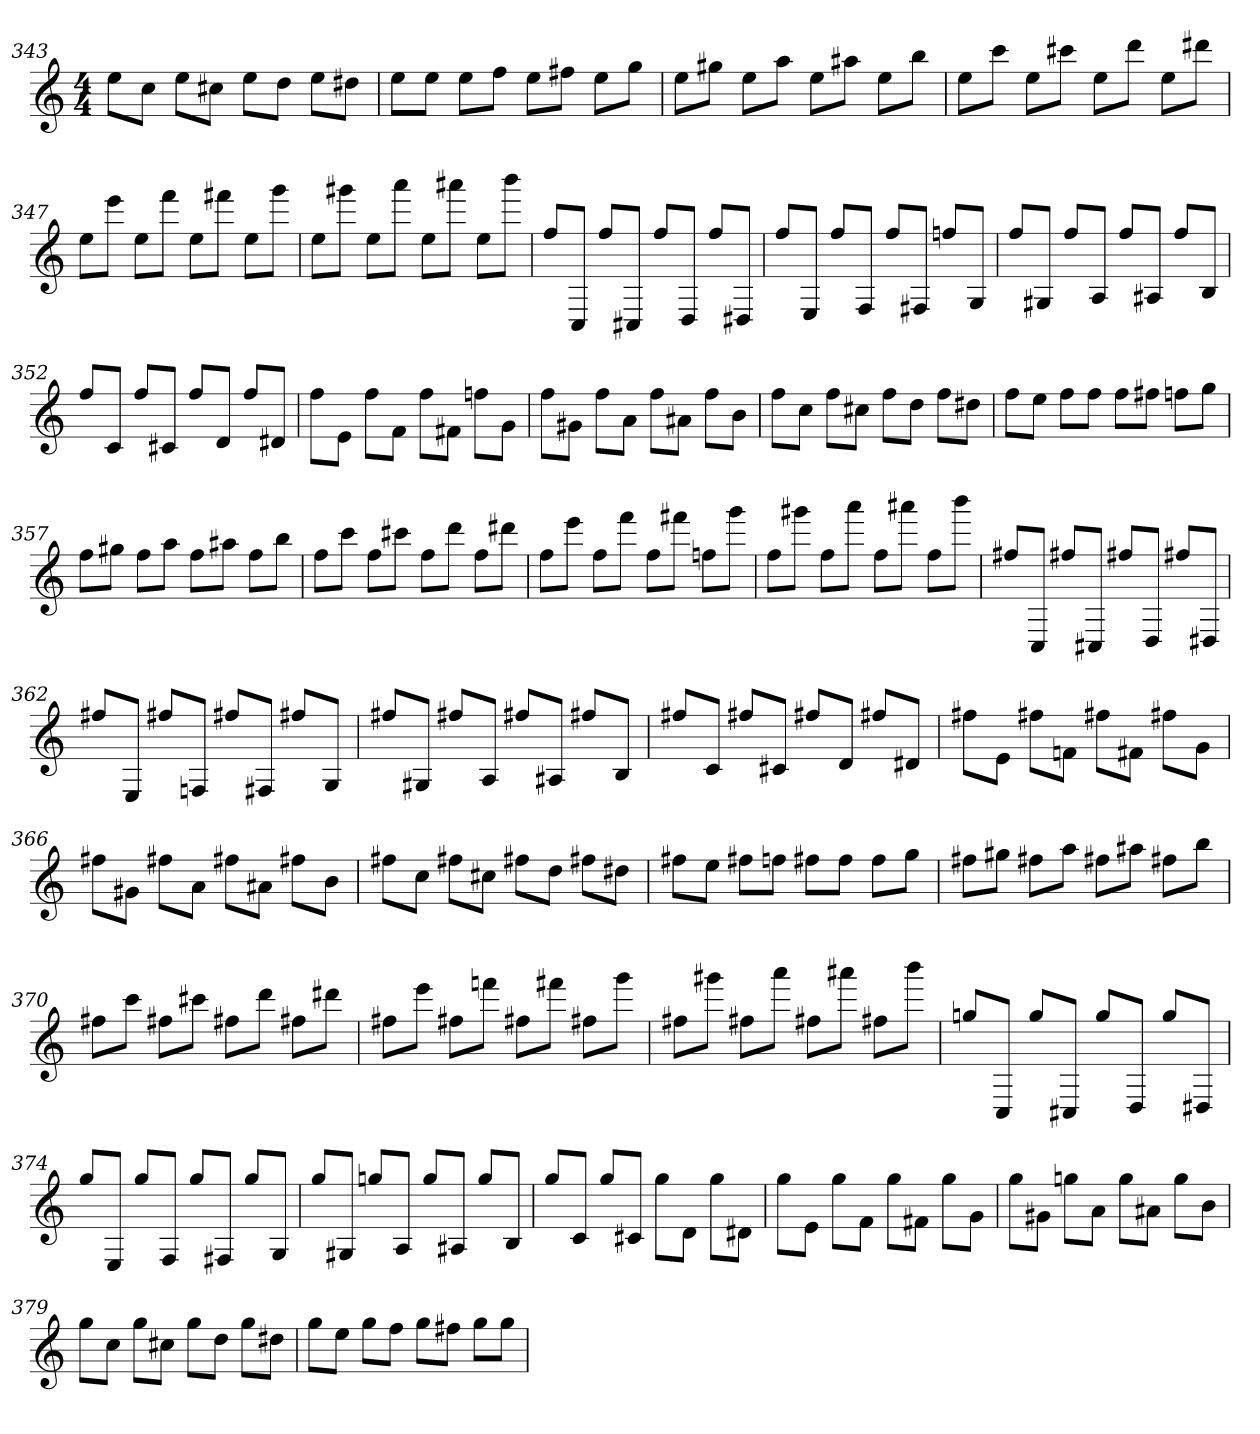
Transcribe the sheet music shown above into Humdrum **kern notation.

**kern
*part1
*staff1
*clefG2
*M4/4
=343
8ee\L
8cc\J
8ee\L
8cc#X\J
8ee\L
8dd\J
8ee\L
8dd#X\J
=344
8ee\L
8ee\J
8ee\L
8ff\J
8ee\L
8ff#X\J
8ee\L
8gg\J
=345
8ee\L
8gg#X\J
8ee\L
8aa\J
8ee\L
8aa#X\J
8ee\L
8bb\J
=346
8ee\L
8ccc\J
8ee\L
8ccc#X\J
8ee\L
8ddd\J
8ee\L
8ddd#X\J
=347
8ee\L
8eee\J
8ee\L
8fff\J
8ee\L
8fff#X\J
8ee\L
8ggg\J
=348
8ee\L
8ggg#X\J
8ee\L
8aaa\J
8ee\L
8aaa#X\J
8ee\L
8bbb\J
=349
8ff/L
8C/J
8ff/L
8C#X/J
8ff/L
8D/J
8ff/L
8D#X/J
=350
8ff/L
8E/J
8ff/L
8F/J
8ff/L
8F#X/J
8ffn/L
8G/J
=351
8ff/L
8G#X/J
8ff/L
8A/J
8ff/L
8A#X/J
8ff/L
8B/J
=352
8ff/L
8c/J
8ff/L
8c#X/J
8ff/L
8d/J
8ff/L
8d#X/J
=353
8ff\L
8e\J
8ff\L
8f\J
8ff\L
8f#X\J
8ffn\L
8g\J
=354
8ff\L
8g#X\J
8ff\L
8a\J
8ff\L
8a#X\J
8ff\L
8b\J
=355
8ff\L
8cc\J
8ff\L
8cc#X\J
8ff\L
8dd\J
8ff\L
8dd#X\J
=356
8ff\L
8ee\J
8ff\L
8ff\J
8ff\L
8ff#X\J
8ffn\L
8gg\J
=357
8ff\L
8gg#X\J
8ff\L
8aa\J
8ff\L
8aa#X\J
8ff\L
8bb\J
=358
8ff\L
8ccc\J
8ff\L
8ccc#X\J
8ff\L
8ddd\J
8ff\L
8ddd#X\J
=359
8ff\L
8eee\J
8ff\L
8fff\J
8ff\L
8fff#X\J
8ffn\L
8ggg\J
=360
8ff\L
8ggg#X\J
8ff\L
8aaa\J
8ff\L
8aaa#X\J
8ff\L
8bbb\J
=361
8ff#X/L
8C/J
8ff#X/L
8C#X/J
8ff#X/L
8D/J
8ff#X/L
8D#X/J
=362
8ff#X/L
8E/J
8ff#X/L
8Fn/J
8ff#X/L
8F#X/J
8ff#X/L
8G/J
=363
8ff#X/L
8G#X/J
8ff#X/L
8A/J
8ff#X/L
8A#X/J
8ff#X/L
8B/J
=364
8ff#X/L
8c/J
8ff#X/L
8c#X/J
8ff#X/L
8d/J
8ff#X/L
8d#X/J
=365
8ff#X\L
8e\J
8ff#X\L
8fn\J
8ff#X\L
8f#X\J
8ff#X\L
8g\J
=366
8ff#X\L
8g#X\J
8ff#X\L
8a\J
8ff#X\L
8a#X\J
8ff#X\L
8b\J
=367
8ff#X\L
8cc\J
8ff#X\L
8cc#X\J
8ff#X\L
8dd\J
8ff#X\L
8dd#X\J
=368
8ff#X\L
8ee\J
8ff#X\L
8ffn\J
8ff#X\L
8ff#\J
8ff#\L
8gg\J
=369
8ff#X\L
8gg#X\J
8ff#X\L
8aa\J
8ff#X\L
8aa#X\J
8ff#X\L
8bb\J
=370
8ff#X\L
8ccc\J
8ff#X\L
8ccc#X\J
8ff#X\L
8ddd\J
8ff#X\L
8ddd#X\J
=371
8ff#X\L
8eee\J
8ff#X\L
8fffn\J
8ff#X\L
8fff#X\J
8ff#X\L
8ggg\J
=372
8ff#X\L
8ggg#X\J
8ff#X\L
8aaa\J
8ff#X\L
8aaa#X\J
8ff#X\L
8bbb\J
=373
8ggn/L
8C/J
8gg/L
8C#X/J
8gg/L
8D/J
8gg/L
8D#X/J
=374
8gg/L
8E/J
8gg/L
8F/J
8gg/L
8F#X/J
8gg/L
8G/J
=375
8gg/L
8G#X/J
8ggn/L
8A/J
8gg/L
8A#X/J
8gg/L
8B/J
=376
8gg/L
8c/J
8gg/L
8c#X/J
8gg\L
8d\J
8gg\L
8d#X\J
=377
8gg\L
8e\J
8gg\L
8f\J
8gg\L
8f#X\J
8gg\L
8g\J
=378
8gg\L
8g#X\J
8ggn\L
8a\J
8gg\L
8a#X\J
8gg\L
8b\J
=379
8gg\L
8cc\J
8gg\L
8cc#X\J
8gg\L
8dd\J
8gg\L
8dd#X\J
=380
8gg\L
8ee\J
8gg\L
8ff\J
8gg\L
8ff#X\J
8gg\L
8gg\J
=
*-
